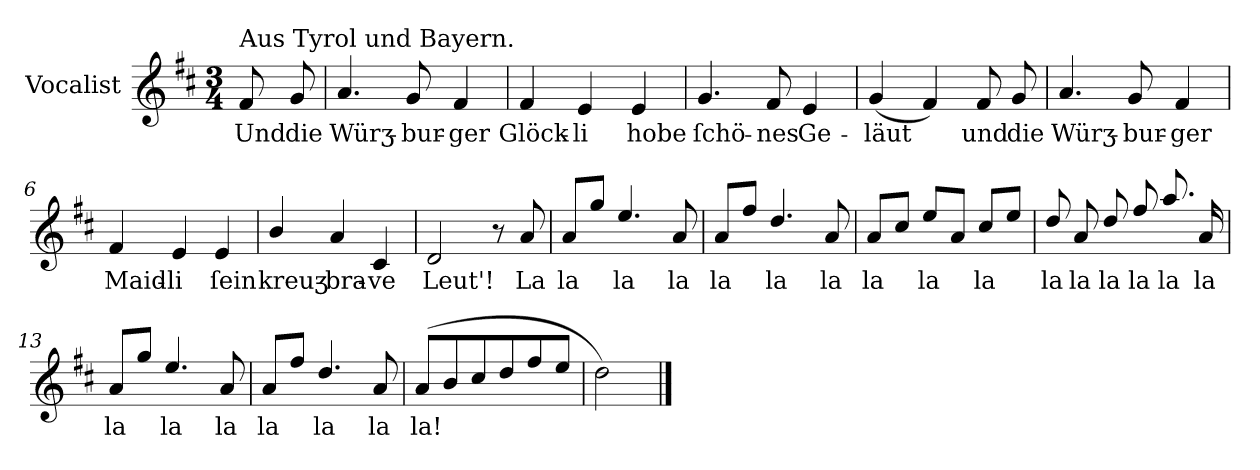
**kern	**text
*part1	*part1
*staff1	*staff1
*I"Vocalist	*
*k[f#c#]	*
*D:	*
*M3/4	*
=	=
!LO:TX:a:t=Aus Tyrol und Bayern.	!
8f#	Und
8g	die
=1	=1
4.a	Würʒ-
8g	-bur-
4f#	-ger
=2	=2
4f#	Glöck-
4e	-li
4e	hobe
=3	=3
4.g	ſchö-
8f#	-nes
4e	Ge-
=4	=4
(4g	-läut
4f#)	.
8f#	und
8g	die
=5	=5
4.a	Würʒ-
8g	-bur-
4f#	-ger
=6	=6
4f#	Maid-
4e	-li
4e	ſein
=7	=7
4b/	kreuʒ-
4a	-bra-
4c#	-ve
=8	=8
2d	Leut'!
8r	.
8a	La
=9	=9
8a/L	la
8ggJ	.
4.ee/	la
8a	la
=10	=10
8a/L	la
8ff#J	.
4.dd/	la
8a	la
=11	=11
8a/L	la
8cc#J	.
8ee/L	la
8aJ	.
8cc#/L	la
8eeJ	.
=12	=12
8dd/	la
8a	la
8dd/	la
8ff#/	la
8.aa/	la
16a	la
=13	=13
8a/L	la
8ggJ	.
4.ee/	la
8a	la
=14	=14
8a/L	la
8ff#J	.
4.dd/	la
8a	la
=15	=15
(8a/L	la!
8b	.
8cc#	.
8dd	.
8ff#	.
8eeJ	.
=16	=16
2dd)	.
==	==
*-	*-
